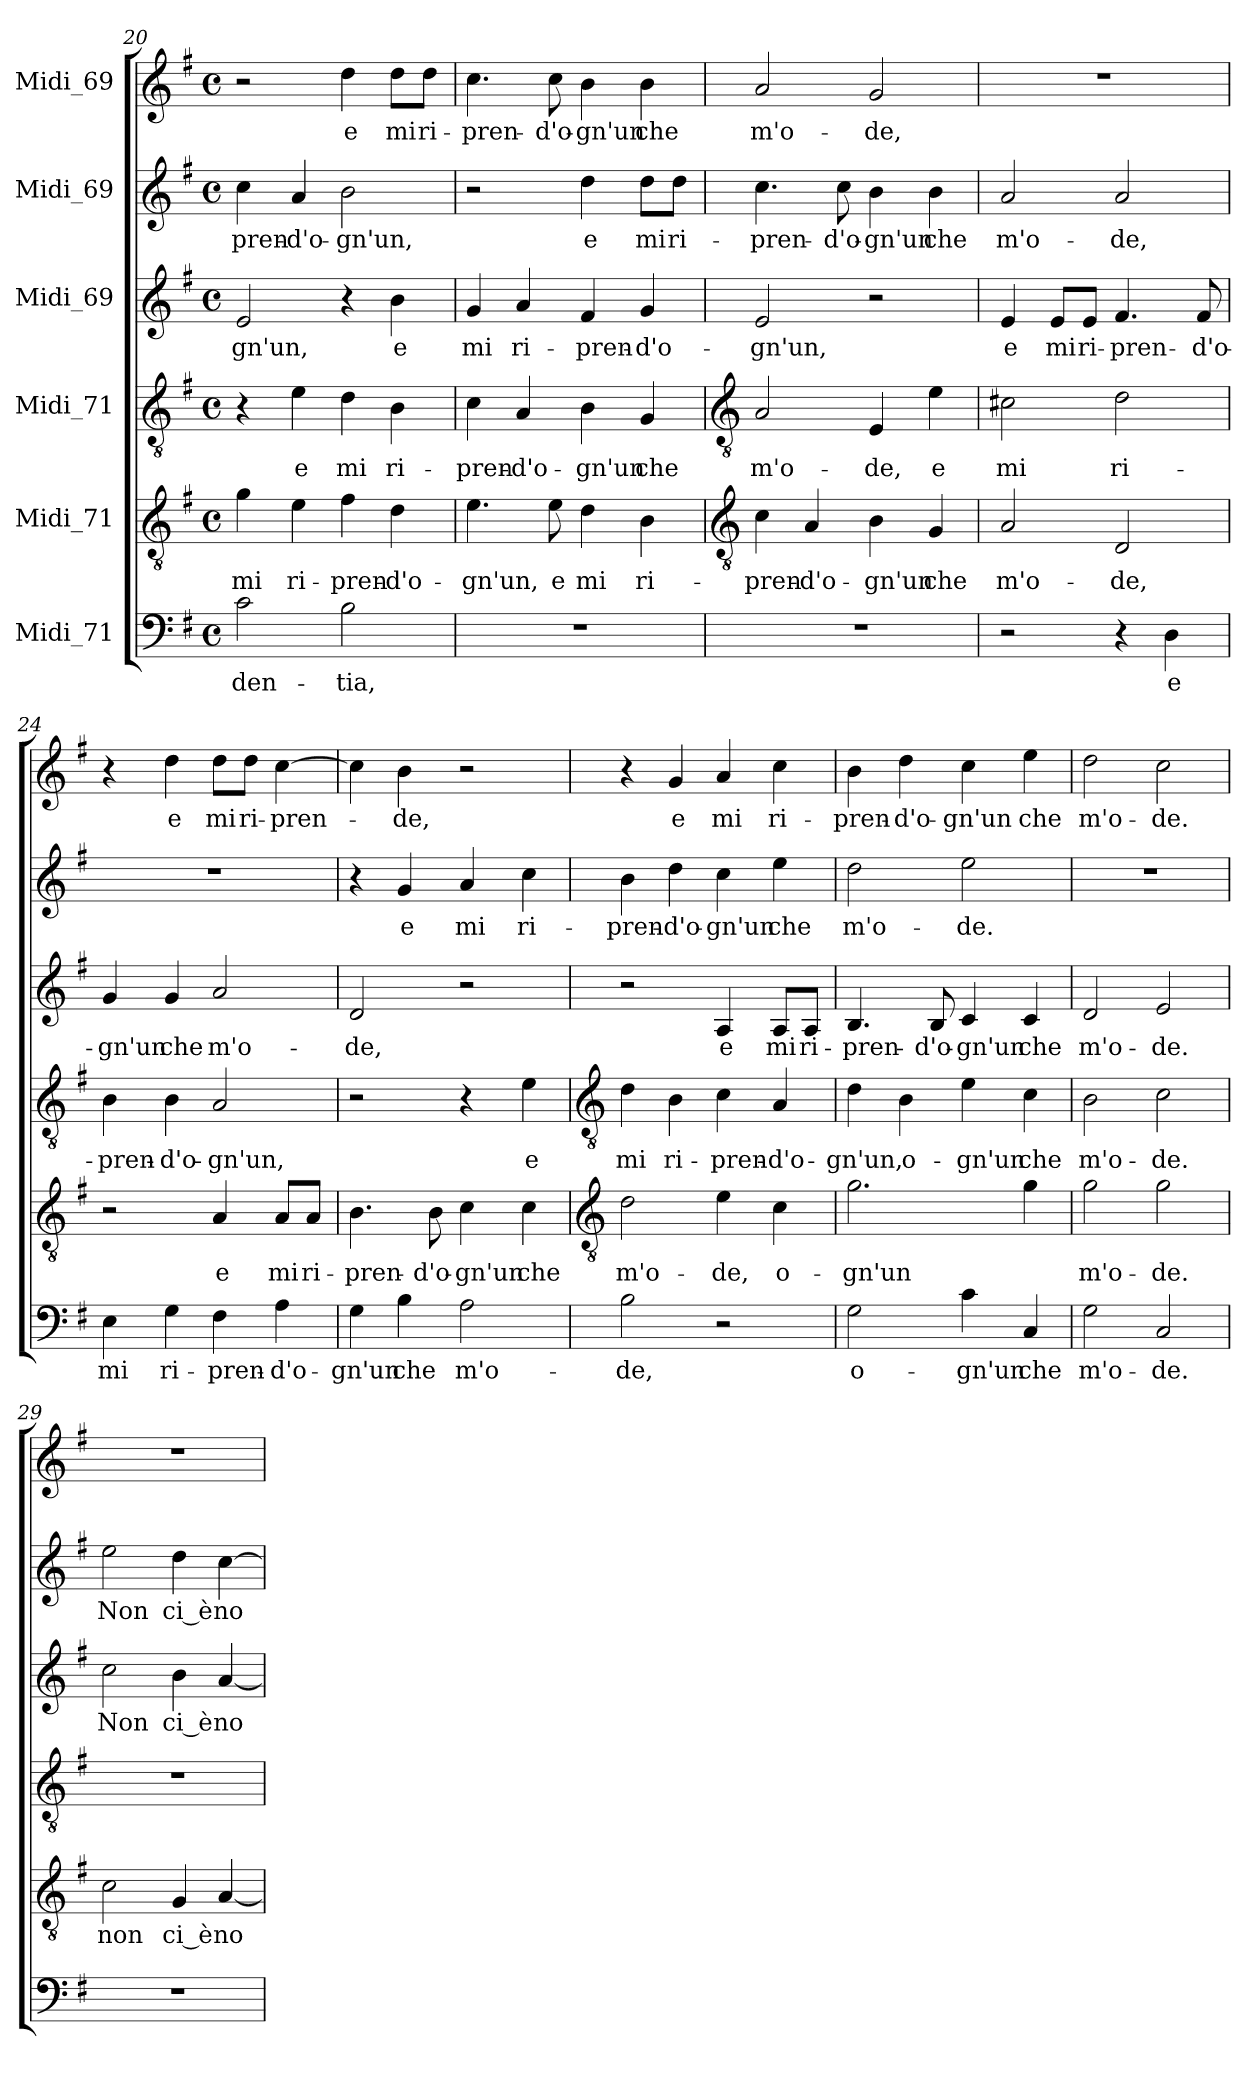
**kern	**text	**kern	**text	**kern	**text	**kern	**text	**kern	**text	**kern	**text
*part6	*part6	*part5	*part5	*part4	*part4	*part3	*part3	*part2	*part2	*part1	*part1
*staff6	*staff6	*staff5	*staff5	*staff4	*staff4	*staff3	*staff3	*staff2	*staff2	*staff1	*staff1
*I"Midi_71	*	*I"Midi_71	*	*I"Midi_71	*	*I"Midi_69	*	*I"Midi_69	*	*I"Midi_69	*
*clefF4	*	*clefGv2	*	*clefGv2	*	*clefG2	*	*clefG2	*	*clefG2	*
*k[f#]	*	*k[f#]	*	*k[f#]	*	*k[f#]	*	*k[f#]	*	*k[f#]	*
*G:	*	*G:	*	*G:	*	*G:	*	*G:	*	*G:	*
*M4/4	*	*M4/4	*	*M4/4	*	*M4/4	*	*M4/4	*	*M4/4	*
*met(c)	*	*met(c)	*	*met(c)	*	*met(c)	*	*met(c)	*	*met(c)	*
=20	=20	=20	=20	=20	=20	=20	=20	=20	=20	=20	=20
!	!LO:LY:b	!	!LO:LY:b	!	!	!	!LO:LY:b	!	!LO:LY:b	!	!
2c	-den-	4g	mi	4r	.	2e	-gn'un,	4cc	-pren-	2r	.
!	!	!	!LO:LY:b	!	!LO:LY:b	!	!	!	!LO:LY:b	!	!
.	.	4e	ri-	4e	e	.	.	4a	-d'o-	.	.
!	!LO:LY:b	!	!LO:LY:b	!	!LO:LY:b	!	!	!	!LO:LY:b	!	!LO:LY:b
2B	-tia,	4f#	-pren-	4d	mi	4r	.	2b	-gn'un,	4dd	e
!	!	!	!LO:LY:b	!	!LO:LY:b	!	!LO:LY:b	!	!	!	!LO:LY:b
.	.	4d	-d'o-	4B	ri-	4b	e	.	.	8ddL	mi
!	!	!	!	!	!	!	!	!	!	!	!LO:LY:b
.	.	.	.	.	.	.	.	.	.	8ddJ	ri-
=21	=21	=21	=21	=21	=21	=21	=21	=21	=21	=21	=21
!	!	!	!LO:LY:b	!	!LO:LY:b	!	!LO:LY:b	!	!	!	!LO:LY:b
1r	.	4.e	-gn'un,	4c	-pren-	4g	mi	2r	.	4.cc	-pren-
!	!	!	!	!	!LO:LY:b	!	!LO:LY:b	!	!	!	!
.	.	.	.	4A	-d'o-	4a	ri-	.	.	.	.
!	!	!	!LO:LY:b	!	!	!	!	!	!	!	!LO:LY:b
.	.	8e	e	.	.	.	.	.	.	8cc	-d'o-
!	!	!	!LO:LY:b	!	!LO:LY:b	!	!LO:LY:b	!	!LO:LY:b	!	!LO:LY:b
.	.	4d	mi	4B	-gn'un	4f#	-pren-	4dd	e	4b	-gn'un
!	!	!	!LO:LY:b	!	!LO:LY:b	!	!LO:LY:b	!	!LO:LY:b	!	!LO:LY:b
.	.	4B	ri-	4G	che	4g	-d'o-	8ddL	mi	4b	che
!	!	!	!	!	!	!	!	!	!LO:LY:b	!	!
.	.	.	.	.	.	.	.	8ddJ	ri-	.	.
!!LO:LB:g=z
=22	=22	=22	=22	=22	=22	=22	=22	=22	=22	=22	=22
*	*	*clefGv2	*	*clefGv2	*	*	*	*	*	*	*
!	!	!	!LO:LY:b	!	!LO:LY:b	!	!LO:LY:b	!	!LO:LY:b	!	!LO:LY:b
1r	.	4c	-pren-	2A	m'o-	2e	-gn'un,	4.cc	-pren-	2a	m'o-
!	!	!	!LO:LY:b	!	!	!	!	!	!	!	!
.	.	4A	-d'o-	.	.	.	.	.	.	.	.
!	!	!	!	!	!	!	!	!	!LO:LY:b	!	!
.	.	.	.	.	.	.	.	8cc	-d'o-	.	.
!	!	!	!LO:LY:b	!	!LO:LY:b	!	!	!	!LO:LY:b	!	!LO:LY:b
.	.	4B	-gn'un	4E	-de,	2r	.	4b	-gn'un	2g	-de,
!	!	!	!LO:LY:b	!	!LO:LY:b	!	!	!	!LO:LY:b	!	!
.	.	4G	che	4e	e	.	.	4b	che	.	.
=23	=23	=23	=23	=23	=23	=23	=23	=23	=23	=23	=23
!	!	!	!LO:LY:b	!	!LO:LY:b	!	!LO:LY:b	!	!LO:LY:b	!	!
2r	.	2A	m'o-	2c#X	mi	4e	e	2a	m'o-	1r	.
!	!	!	!	!	!	!	!LO:LY:b	!	!	!	!
.	.	.	.	.	.	8eL	mi	.	.	.	.
!	!	!	!	!	!	!	!LO:LY:b	!	!	!	!
.	.	.	.	.	.	8eJ	ri-	.	.	.	.
!	!	!	!LO:LY:b	!	!LO:LY:b	!	!LO:LY:b	!	!LO:LY:b	!	!
4r	.	2D	-de,	2d	ri-	4.f#	-pren-	2a	-de,	.	.
!	!LO:LY:b	!	!	!	!	!	!	!	!	!	!
4D	e	.	.	.	.	.	.	.	.	.	.
!	!	!	!	!	!	!	!LO:LY:b	!	!	!	!
.	.	.	.	.	.	8f#	-d'o-	.	.	.	.
=24	=24	=24	=24	=24	=24	=24	=24	=24	=24	=24	=24
!	!LO:LY:b	!	!	!	!LO:LY:b	!	!LO:LY:b	!	!	!	!
4E	mi	2r	.	4B	-pren-	4g	-gn'un	1r	.	4r	.
!	!LO:LY:b	!	!	!	!LO:LY:b	!	!LO:LY:b	!	!	!	!LO:LY:b
4G	ri-	.	.	4B	-d'o-	4g	che	.	.	4dd	e
!	!LO:LY:b	!	!LO:LY:b	!	!LO:LY:b	!	!LO:LY:b	!	!	!	!LO:LY:b
4F#	-pren-	4A	e	2A	-gn'un,	2a	m'o-	.	.	8ddL	mi
!	!	!	!	!	!	!	!	!	!	!	!LO:LY:b
.	.	.	.	.	.	.	.	.	.	8ddJ	ri-
!	!LO:LY:b	!	!LO:LY:b	!	!	!	!	!	!	!	!LO:LY:b
4A	-d'o-	8AL	mi	.	.	.	.	.	.	[4cc	-pren-
!	!	!	!LO:LY:b	!	!	!	!	!	!	!	!
.	.	8AJ	ri-	.	.	.	.	.	.	.	.
=25	=25	=25	=25	=25	=25	=25	=25	=25	=25	=25	=25
!	!LO:LY:b	!	!LO:LY:b	!	!	!	!LO:LY:b	!	!	!	!
4G	-gn'un	4.B	-pren-	2r	.	2d	-de,	4r	.	4cc]	.
!	!LO:LY:b	!	!	!	!	!	!	!	!LO:LY:b	!	!LO:LY:b
4B	che	.	.	.	.	.	.	4g	e	4b	-de,
!	!	!	!LO:LY:b	!	!	!	!	!	!	!	!
.	.	8B	-d'o-	.	.	.	.	.	.	.	.
!	!LO:LY:b	!	!LO:LY:b	!	!	!	!	!	!LO:LY:b	!	!
2A	m'o-	4c	-gn'un	4r	.	2r	.	4a	mi	2r	.
!	!	!	!LO:LY:b	!	!LO:LY:b	!	!	!	!LO:LY:b	!	!
.	.	4c	che	4e	e	.	.	4cc	ri-	.	.
!!LO:LB:g=z
=26	=26	=26	=26	=26	=26	=26	=26	=26	=26	=26	=26
*	*	*clefGv2	*	*clefGv2	*	*	*	*	*	*	*
!	!LO:LY:b	!	!LO:LY:b	!	!LO:LY:b	!	!	!	!LO:LY:b	!	!
2B	-de,	2d	m'o-	4d	mi	2r	.	4b	-pren-	4r	.
!	!	!	!	!	!LO:LY:b	!	!	!	!LO:LY:b	!	!LO:LY:b
.	.	.	.	4B	ri-	.	.	4dd	-d'o-	4g	e
!	!	!	!LO:LY:b	!	!LO:LY:b	!	!LO:LY:b	!	!LO:LY:b	!	!LO:LY:b
2r	.	4e	-de,	4c	-pren-	4A	e	4cc	-gn'un	4a	mi
!	!	!	!LO:LY:b	!	!LO:LY:b	!	!LO:LY:b	!	!LO:LY:b	!	!LO:LY:b
.	.	4c	o-	4A	-d'o-	8AL	mi	4ee	che	4cc	ri-
!	!	!	!	!	!	!	!LO:LY:b	!	!	!	!
.	.	.	.	.	.	8AJ	ri-	.	.	.	.
=27	=27	=27	=27	=27	=27	=27	=27	=27	=27	=27	=27
!	!LO:LY:b	!	!LO:LY:b	!	!LO:LY:b	!	!LO:LY:b	!	!LO:LY:b	!	!LO:LY:b
2G	o-	2.g	-gn'un	4d	-gn'un,	4.B	-pren-	2dd	m'o-	4b	-pren-
!	!	!	!	!	!LO:LY:b	!	!	!	!	!	!LO:LY:b
.	.	.	.	4B	o-	.	.	.	.	4dd	-d'o-
!	!	!	!	!	!	!	!LO:LY:b	!	!	!	!
.	.	.	.	.	.	8B	-d'o-	.	.	.	.
!	!LO:LY:b	!	!	!	!LO:LY:b	!	!LO:LY:b	!	!LO:LY:b	!	!LO:LY:b
4c	-gn'un	.	.	4e	-gn'un	4c	-gn'un	2ee	-de.	4cc	-gn'un
!	!LO:LY:b	!	!	!	!LO:LY:b	!	!LO:LY:b	!	!	!	!LO:LY:b
4C	che	4g	.	4c	che	4c	che	.	.	4ee	che
=28	=28	=28	=28	=28	=28	=28	=28	=28	=28	=28	=28
!	!LO:LY:b	!	!LO:LY:b	!	!LO:LY:b	!	!LO:LY:b	!	!	!	!LO:LY:b
2G	m'o-	2g	m'o-	2B	m'o-	2d	m'o-	1r	.	2dd	m'o-
!	!LO:LY:b	!	!LO:LY:b	!	!LO:LY:b	!	!LO:LY:b	!	!	!	!LO:LY:b
2C	-de.	2g	-de.	2c	-de.	2e	-de.	.	.	2cc	-de.
=29	=29	=29	=29	=29	=29	=29	=29	=29	=29	=29	=29
!	!	!	!LO:LY:b	!	!	!	!LO:LY:b	!	!LO:LY:b	!	!
1r	.	2c	non	1r	.	2cc	Non	2ee	Non	1r	.
!	!	!	!LO:LY:b	!	!	!	!LO:LY:b	!	!LO:LY:b	!	!
.	.	4G	ci_è	.	.	4b	ci_è	4dd	ci_è	.	.
!	!	!	!LO:LY:b	!	!	!	!LO:LY:b	!	!LO:LY:b	!	!
.	.	[4A	no-	.	.	[4a	no-	[4cc	no-	.	.
=	=	=	=	=	=	=	=	=	=	=	=
*-	*-	*-	*-	*-	*-	*-	*-	*-	*-	*-	*-
